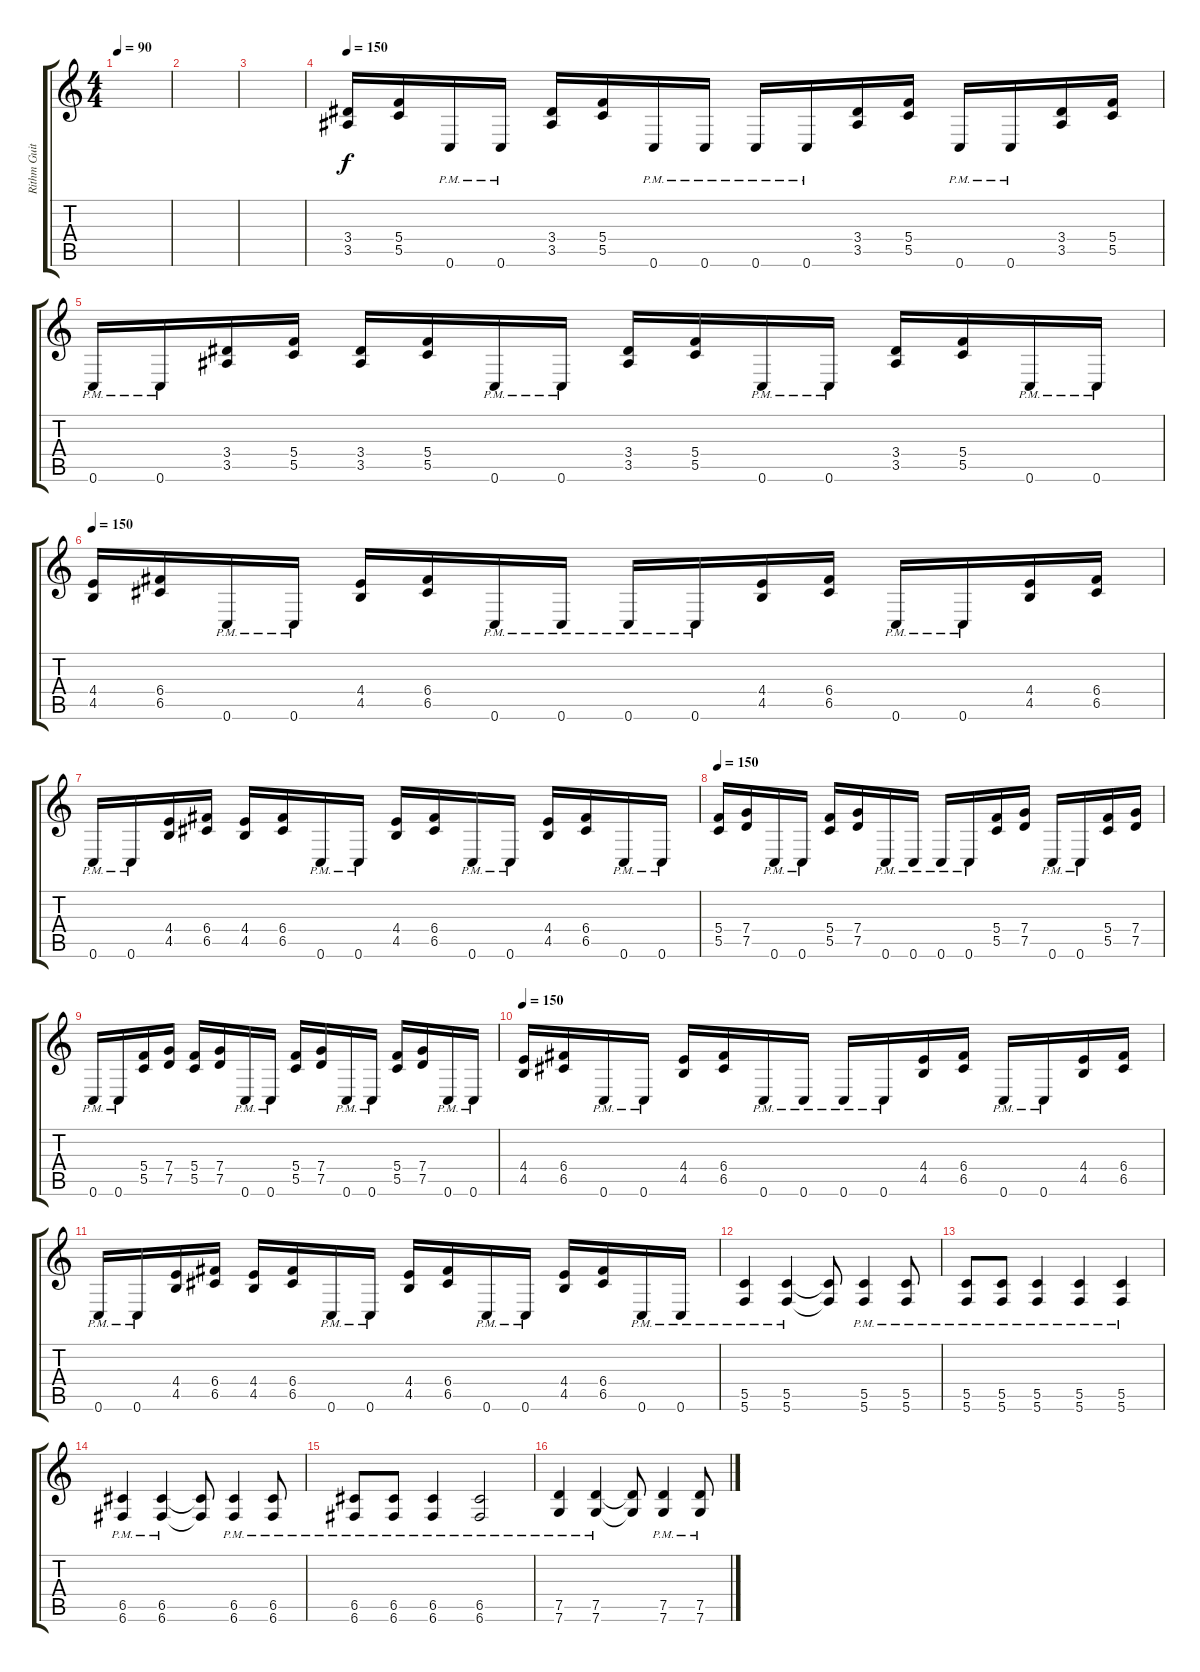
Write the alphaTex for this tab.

\track ("Rithm Guitar" "Rithm Guit") {instrument overdrivenguitar}
\staff {score tabs}
\tuning (D4 A3 F3 C3 G2 C2) {hide}
\ts (4 4)
\tempo 90
\clef g2
\ks c
|
|
|
\tempo 150
(3.4 3.5).16 (5.4 5.5).16 0.6{pm}.16 0.6{pm}.16 (3.4 3.5).16 (5.4 5.5).16 0.6{pm}.16 0.6{pm}.16 0.6{pm}.16 0.6{pm}.16 (3.4 3.5).16 (5.4 5.5).16 0.6{pm}.16 0.6{pm}.16 (3.4 3.5).16 (5.4 5.5).16 |
0.6{pm}.16 0.6{pm}.16 (3.4 3.5).16 (5.4 5.5).16 (3.4 3.5).16 (5.4 5.5).16 0.6{pm}.16 0.6{pm}.16 (3.4 3.5).16 (5.4 5.5).16 0.6{pm}.16 0.6{pm}.16 (3.4 3.5).16 (5.4 5.5).16 0.6{pm}.16 0.6{pm}.16 |
\tempo 150
(4.4 4.5).16 (6.4 6.5).16 0.6{pm}.16 0.6{pm}.16 (4.4 4.5).16 (6.4 6.5).16 0.6{pm}.16 0.6{pm}.16 0.6{pm}.16 0.6{pm}.16 (4.4 4.5).16 (6.4 6.5).16 0.6{pm}.16 0.6{pm}.16 (4.4 4.5).16 (6.4 6.5).16 |
0.6{pm}.16 0.6{pm}.16 (4.4 4.5).16 (6.4 6.5).16 (4.4 4.5).16 (6.4 6.5).16 0.6{pm}.16 0.6{pm}.16 (4.4 4.5).16 (6.4 6.5).16 0.6{pm}.16 0.6{pm}.16 (4.4 4.5).16 (6.4 6.5).16 0.6{pm}.16 0.6{pm}.16 |
\tempo 150
(5.4 5.5).16 (7.4 7.5).16 0.6{pm}.16 0.6{pm}.16 (5.4 5.5).16 (7.4 7.5).16 0.6{pm}.16 0.6{pm}.16 0.6{pm}.16 0.6{pm}.16 (5.4 5.5).16 (7.4 7.5).16 0.6{pm}.16 0.6{pm}.16 (5.4 5.5).16 (7.4 7.5).16 |
0.6{pm}.16 0.6{pm}.16 (5.4 5.5).16 (7.4 7.5).16 (5.4 5.5).16 (7.4 7.5).16 0.6{pm}.16 0.6{pm}.16 (5.4 5.5).16 (7.4 7.5).16 0.6{pm}.16 0.6{pm}.16 (5.4 5.5).16 (7.4 7.5).16 0.6{pm}.16 0.6{pm}.16 |
\tempo 150
(4.4 4.5).16 (6.4 6.5).16 0.6{pm}.16 0.6{pm}.16 (4.4 4.5).16 (6.4 6.5).16 0.6{pm}.16 0.6{pm}.16 0.6{pm}.16 0.6{pm}.16 (4.4 4.5).16 (6.4 6.5).16 0.6{pm}.16 0.6{pm}.16 (4.4 4.5).16 (6.4 6.5).16 |
0.6{pm}.16 0.6{pm}.16 (4.4 4.5).16 (6.4 6.5).16 (4.4 4.5).16 (6.4 6.5).16 0.6{pm}.16 0.6{pm}.16 (4.4 4.5).16 (6.4 6.5).16 0.6{pm}.16 0.6{pm}.16 (4.4 4.5).16 (6.4 6.5).16 0.6{pm}.16 0.6{pm}.16 |
(5.5{pm} 5.6{pm}).4 (5.5{pm} 5.6{pm}).4 (5.5{t} 5.6{t}).8 (5.5{pm} 5.6{pm}).4 (5.5{pm} 5.6{pm}).8 |
(5.5{pm} 5.6{pm}).8 (5.5{pm} 5.6{pm}).8 (5.5{pm} 5.6{pm}).4 (5.5{pm} 5.6{pm}).4 (5.5{pm} 5.6{pm}).4 |
(6.5{pm} 6.6{pm}).4 (6.5{pm} 6.6{pm}).4 (6.5{t} 6.6{t}).8 (6.5{pm} 6.6{pm}).4 (6.5{pm} 6.6{pm}).8 |
(6.5{pm} 6.6{pm}).8 (6.5{pm} 6.6{pm}).8 (6.5{pm} 6.6{pm}).4 (6.5{pm} 6.6{pm}).2 |
(7.5{pm} 7.6{pm}).4 (7.5{pm} 7.6{pm}).4 (7.5{t} 7.6{t}).8 (7.5{pm} 7.6{pm}).4 (7.5{pm} 7.6{pm}).8
